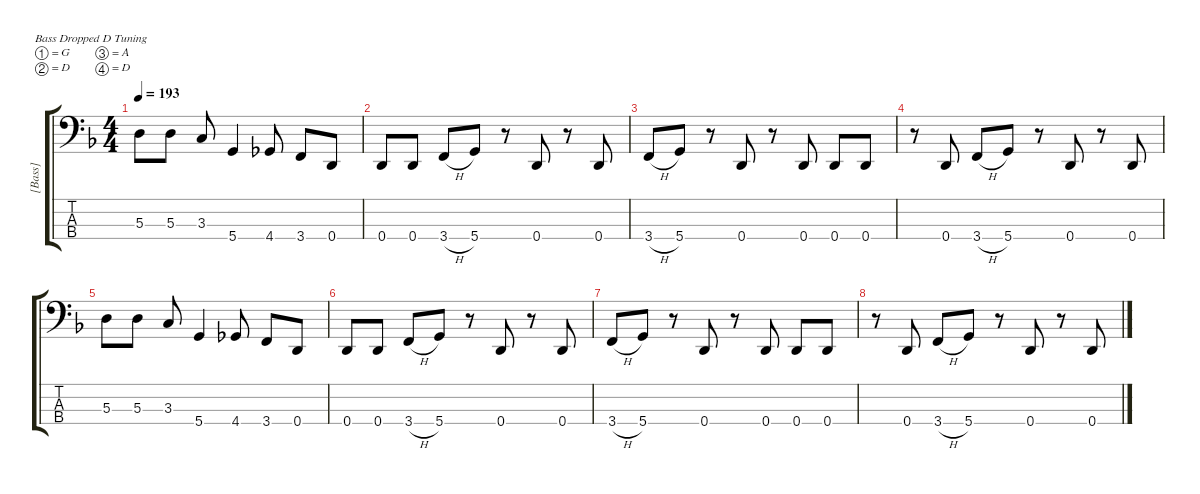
\hideDynamics
\bracketExtendMode groupsimilarinstruments
\firstSystemTrackNameMode fullname
\otherSystemsTrackNameMode fullname
\otherSystemsTrackNameOrientation horizontal
\track ("[Bass]" "E-Bass") {instrument electricbasspick}
\staff {score tabs}
\tuning (G2 D2 A1 D1)
\ts (4 4)
\tempo 193
\clef f4
\ks f
5.3.8{dy f} 5.3.8 3.3.8 5.4.4 4.4.8 3.4.8 0.4.8 |
0.4.8 0.4.8 3.4{h}.8 5.4.8 r.8 0.4.8 r.8 0.4.8 |
3.4{h}.8 5.4.8 r.8 0.4.8 r.8 0.4.8 0.4.8 0.4.8 |
r.8 0.4.8 3.4{h}.8 5.4.8 r.8 0.4.8 r.8 0.4.8 |
5.3.8 5.3.8 3.3.8 5.4.4 4.4.8 3.4.8 0.4.8 |
0.4.8 0.4.8 3.4{h}.8 5.4.8 r.8 0.4.8 r.8 0.4.8 |
3.4{h}.8 5.4.8 r.8 0.4.8 r.8 0.4.8 0.4.8 0.4.8 |
r.8 0.4.8 3.4{h}.8 5.4.8 r.8 0.4.8 r.8 0.4.8
